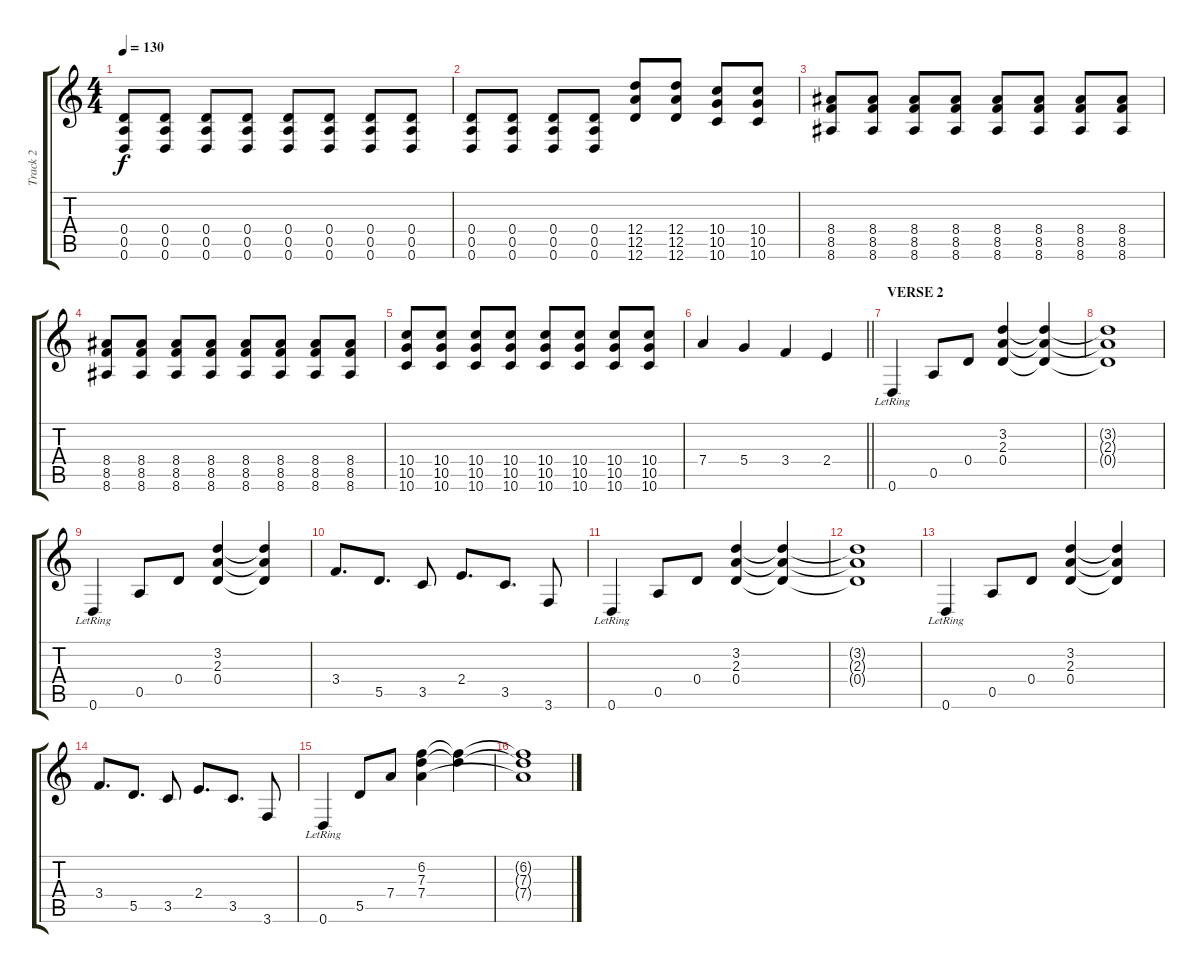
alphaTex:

\track ("Track 2" "Track 2") {instrument acousticguitarsteel}
\staff {score tabs}
\tuning (E4 B3 G3 D3 A2 D2) {hide}
\ts (4 4)
\tempo 130
\clef g2
\ks c
(0.4 0.5 0.6).8{dy f} (0.4 0.5 0.6).8 (0.4 0.5 0.6).8 (0.4 0.5 0.6).8 (0.4 0.5 0.6).8 (0.4 0.5 0.6).8 (0.4 0.5 0.6).8 (0.4 0.5 0.6).8 |
(0.4 0.5 0.6).8 (0.4 0.5 0.6).8 (0.4 0.5 0.6).8 (0.4 0.5 0.6).8 (12.4 12.5 12.6).8 (12.4 12.5 12.6).8 (10.4 10.5 10.6).8 (10.4 10.5 10.6).8 |
(8.4 8.5 8.6).8 (8.4 8.5 8.6).8 (8.4 8.5 8.6).8 (8.4 8.5 8.6).8 (8.4 8.5 8.6).8 (8.4 8.5 8.6).8 (8.4 8.5 8.6).8 (8.4 8.5 8.6).8 |
(8.4 8.5 8.6).8 (8.4 8.5 8.6).8 (8.4 8.5 8.6).8 (8.4 8.5 8.6).8 (8.4 8.5 8.6).8 (8.4 8.5 8.6).8 (8.4 8.5 8.6).8 (8.4 8.5 8.6).8 |
(10.4 10.5 10.6).8 (10.4 10.5 10.6).8 (10.4 10.5 10.6).8 (10.4 10.5 10.6).8 (10.4 10.5 10.6).8 (10.4 10.5 10.6).8 (10.4 10.5 10.6).8 (10.4 10.5 10.6).8 |
\barLineRight lightlight
7.4.4 5.4.4 3.4.4 2.4.4 |
\section ("" "VERSE 2")
0.6{lr}.4 0.5.8 0.4.8 (3.2 2.3 0.4).4 (3.2{t} 2.3{t} 0.4{t}).4 |
(3.2{t} 2.3{t} 0.4{t}).1 |
0.6{lr}.4 0.5.8 0.4.8 (3.2 2.3 0.4).4 (3.2{t} 2.3{t} 0.4{t}).4 |
3.4.8{d} 5.5.8{d} 3.5.8 2.4.8{d} 3.5.8{d} 3.6.8 |
0.6{lr}.4 0.5.8 0.4.8 (3.2 2.3 0.4).4 (3.2{t} 2.3{t} 0.4{t}).4 |
(3.2{t} 2.3{t} 0.4{t}).1 |
0.6{lr}.4 0.5.8 0.4.8 (3.2 2.3 0.4).4 (3.2{t} 2.3{t} 0.4{t}).4 |
3.4.8{d} 5.5.8{d} 3.5.8 2.4.8{d} 3.5.8{d} 3.6.8 |
0.6{lr}.4 5.5.8 7.4.8 (6.2 7.3 7.4).4 (6.2{t} 7.3{t}).4 |
(6.2{t} 7.3{t} 7.4{t}).1
